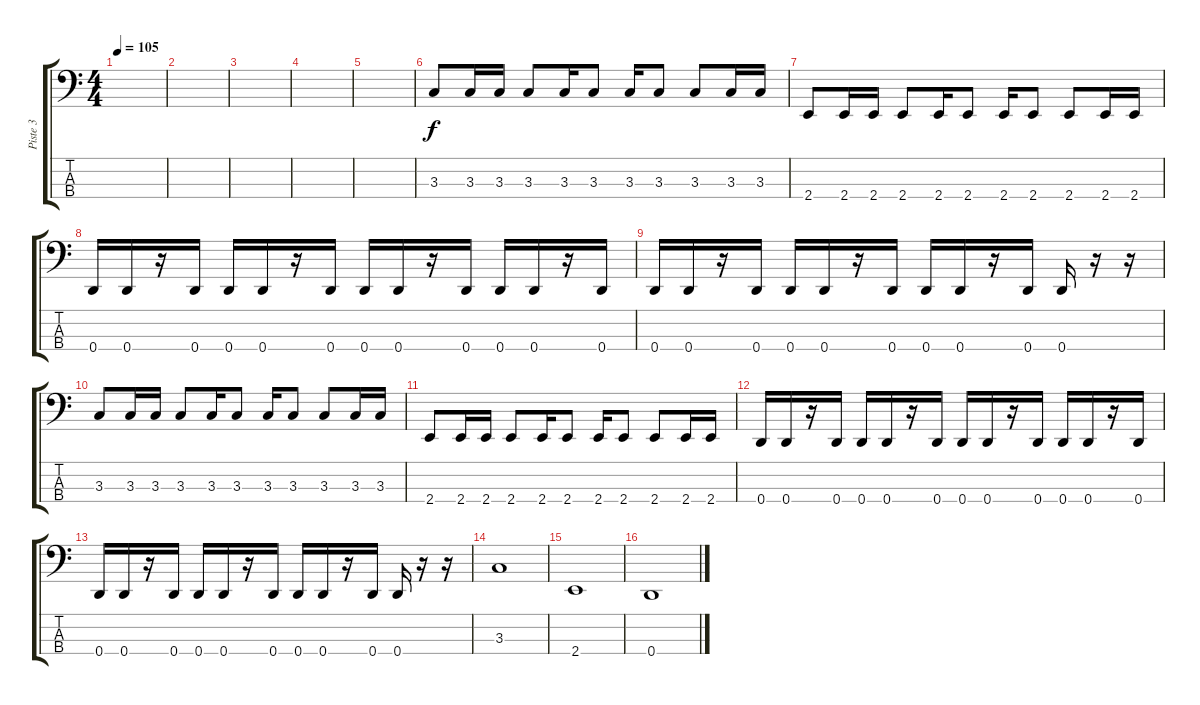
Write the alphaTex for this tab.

\track ("Piste 3" "Piste 3") {instrument electricbassfinger}
\staff {score tabs}
\tuning (G2 D2 A1 D1) {hide}
\ts (4 4)
\tempo 105
\clef f4
\ks c
|
|
|
|
|
3.3.8 3.3.16 3.3.16 3.3.8 3.3.16 3.3.8 3.3.16 3.3.8 3.3.8 3.3.16 3.3.16 |
2.4.8 2.4.16 2.4.16 2.4.8 2.4.16 2.4.8 2.4.16 2.4.8 2.4.8 2.4.16 2.4.16 |
0.4.16 0.4.16 r.16 0.4.16 0.4.16 0.4.16 r.16 0.4.16 0.4.16 0.4.16 r.16 0.4.16 0.4.16 0.4.16 r.16 0.4.16 |
0.4.16 0.4.16 r.16 0.4.16 0.4.16 0.4.16 r.16 0.4.16 0.4.16 0.4.16 r.16 0.4.16 0.4.16 r.16 r.16 |
3.3.8 3.3.16 3.3.16 3.3.8 3.3.16 3.3.8 3.3.16 3.3.8 3.3.8 3.3.16 3.3.16 |
2.4.8 2.4.16 2.4.16 2.4.8 2.4.16 2.4.8 2.4.16 2.4.8 2.4.8 2.4.16 2.4.16 |
0.4.16 0.4.16 r.16 0.4.16 0.4.16 0.4.16 r.16 0.4.16 0.4.16 0.4.16 r.16 0.4.16 0.4.16 0.4.16 r.16 0.4.16 |
0.4.16 0.4.16 r.16 0.4.16 0.4.16 0.4.16 r.16 0.4.16 0.4.16 0.4.16 r.16 0.4.16 0.4.16 r.16 r.16 |
3.3.1 |
2.4.1 |
0.4.1
